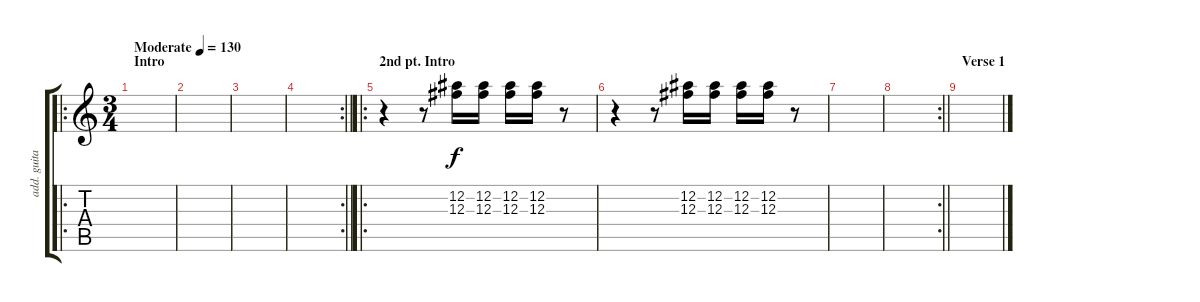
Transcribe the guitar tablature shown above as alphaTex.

\track ("add. guitar" "add. guita") {instrument overdrivenguitar}
\staff {score tabs}
\tuning (Eb4 Bb3 Gb3 Db3 Ab2 Eb2) {hide}
\ro
\ts (3 4)
\section ("" "Intro")
\tempo (130 "Moderate")
\clef g2
\ks c
|
|
|
\rc 2
\barLineRight lightlight
|
\ro
\section ("" "2nd pt. Intro")
r.4 r.8 (12.2 12.3).16 (12.2 12.3).16 (12.2 12.3).16 (12.2 12.3).16 r.8 |
r.4 r.8 (12.2 12.3).16 (12.2 12.3).16 (12.2 12.3).16 (12.2 12.3).16 r.8 |
|
\rc 2
\barLineRight lightlight
|
\section ("" "Verse 1")
